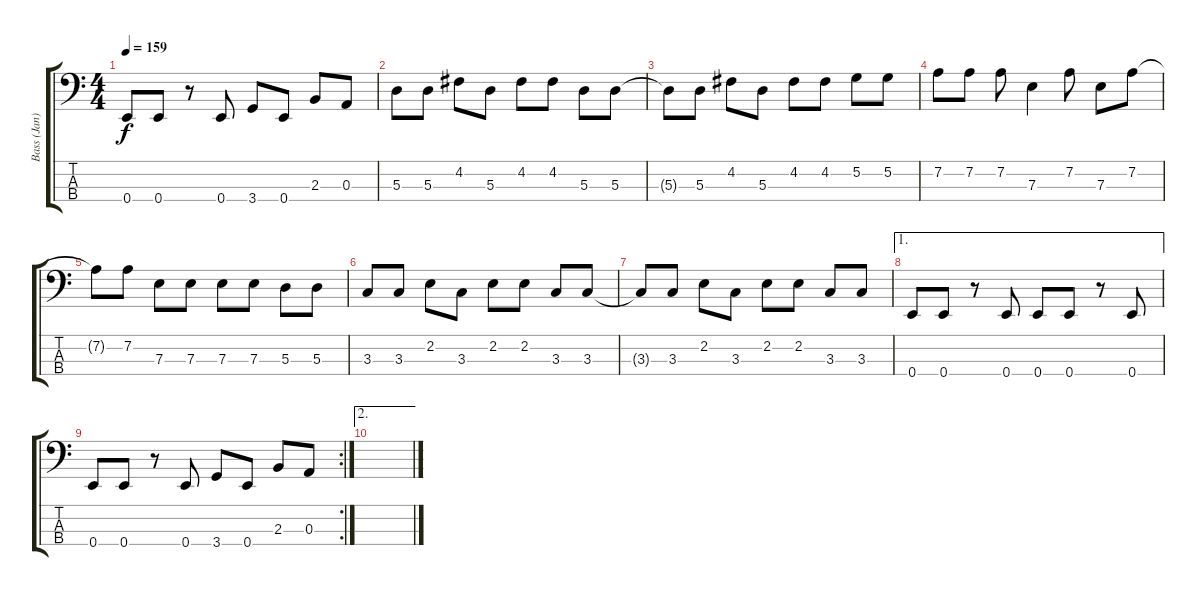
\track ("Bass (Jan)" "Bass (Jan)") {instrument electricbassfinger}
\staff {score tabs}
\tuning (G2 D2 A1 E1) {hide}
\ts (4 4)
\tempo 159
\clef f4
\ks c
0.4.8{dy f} 0.4.8 r.8 0.4.8 3.4.8 0.4.8 2.3.8 0.3.8 |
5.3.8 5.3.8 4.2.8 5.3.8 4.2.8 4.2.8 5.3.8 5.3.8 |
5.3{t}.8 5.3.8 4.2.8 5.3.8 4.2.8 4.2.8 5.2.8 5.2.8 |
7.2.8 7.2.8 7.2.8 7.3.4 7.2.8 7.3.8 7.2.8 |
7.2{t}.8 7.2.8 7.3.8 7.3.8 7.3.8 7.3.8 5.3.8 5.3.8 |
3.3.8 3.3.8 2.2.8 3.3.8 2.2.8 2.2.8 3.3.8 3.3.8 |
3.3{t}.8 3.3.8 2.2.8 3.3.8 2.2.8 2.2.8 3.3.8 3.3.8 |
\ae 1
0.4.8 0.4.8 r.8 0.4.8 0.4.8 0.4.8 r.8 0.4.8 |
\rc 2
0.4.8 0.4.8 r.8 0.4.8 3.4.8 0.4.8 2.3.8 0.3.8 |
\ae 2
